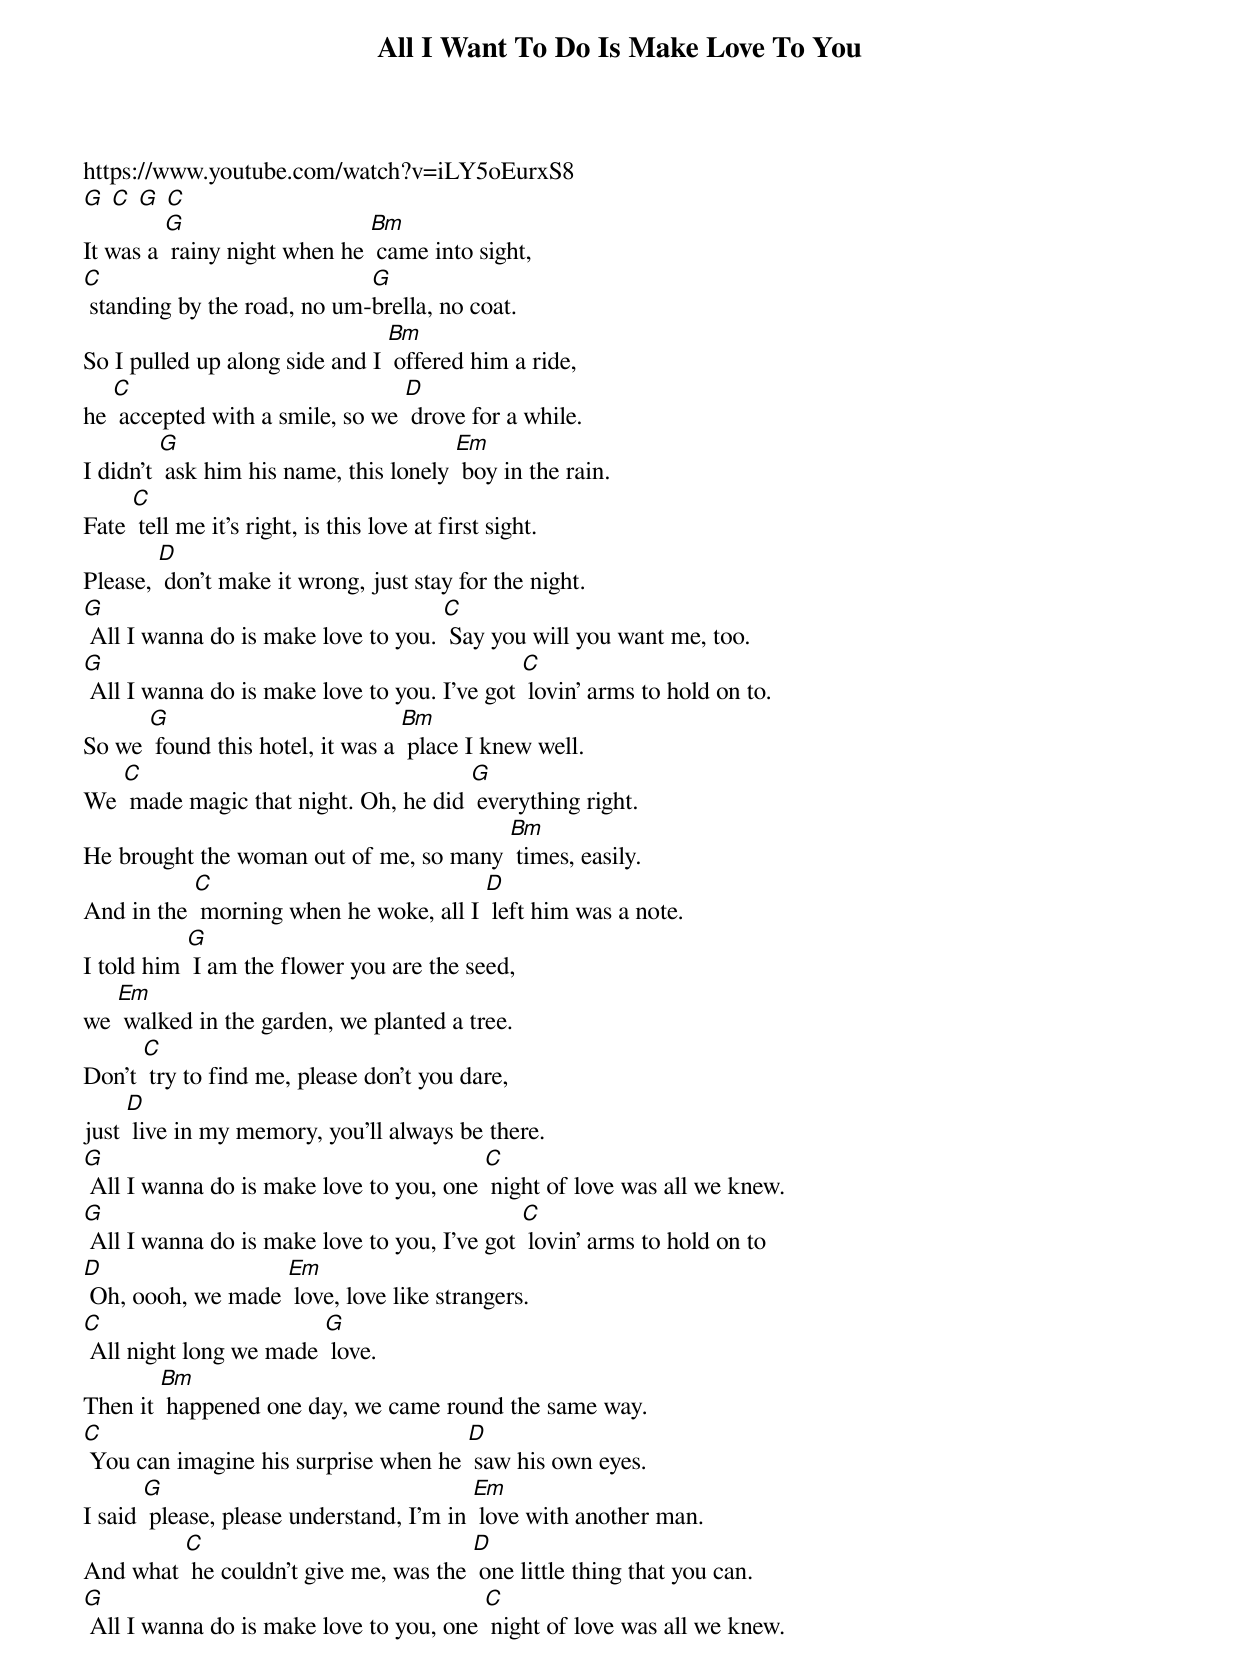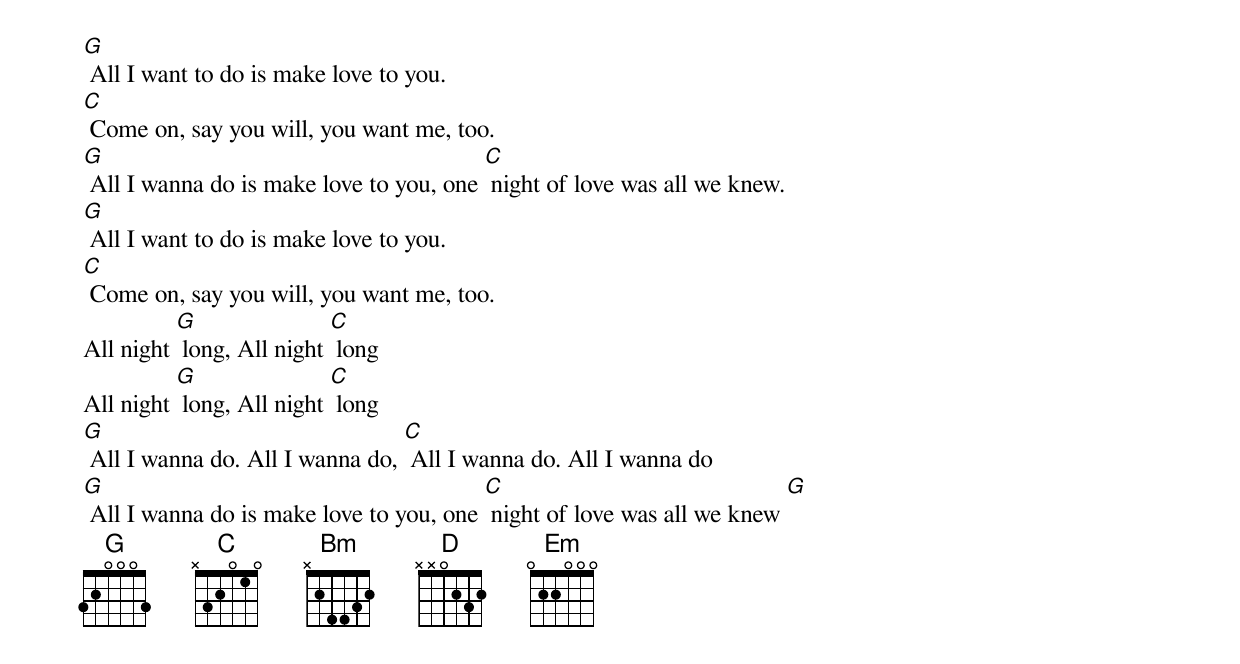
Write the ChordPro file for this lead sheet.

{t:All I Want To Do Is Make Love To You}
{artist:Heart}
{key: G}
https://www.youtube.com/watch?v=iLY5oEurxS8
{c: }
[G] [C] [G] [C]
It was a [G] rainy night when he [Bm] came into sight,
[C] standing by the road, no um-[G]brella, no coat.
So I pulled up along side and I [Bm] offered him a ride,
he [C] accepted with a smile, so we [D] drove for a while.
{c: }
I didn't [G] ask him his name, this lonely [Em] boy in the rain.
Fate [C] tell me it's right, is this love at first sight.
Please, [D] don't make it wrong, just stay for the night.
{c: }
[G] All I wanna do is make love to you. [C] Say you will you want me, too.
[G] All I wanna do is make love to you. I've got [C] lovin' arms to hold on to.
{c: }
So we [G] found this hotel, it was a [Bm] place I knew well.
We [C] made magic that night. Oh, he did [G] everything right.
He brought the woman out of me, so many [Bm] times, easily.
And in the [C] morning when he woke, all I [D] left him was a note.
{c: }
I told him [G] I am the flower you are the seed,
we [Em] walked in the garden, we planted a tree.
Don't [C] try to find me, please don't you dare,
just [D] live in my memory, you'll always be there.
{c: }
[G] All I wanna do is make love to you, one [C] night of love was all we knew.
[G] All I wanna do is make love to you, I've got [C] lovin' arms to hold on to
[D] Oh, oooh, we made [Em] love, love like strangers.
[C] All night long we made [G] love.
{c: }
Then it [Bm] happened one day, we came round the same way.
[C] You can imagine his surprise when he [D] saw his own eyes.
I said [G] please, please understand, I'm in [Em] love with another man.
And what [C] he couldn't give me, was the [D] one little thing that you can.
{c: }
[G] All I wanna do is make love to you, one [C] night of love was all we knew.
[G] All I want to do is make love to you.
[C] Come on, say you will, you want me, too.
{c: }
[G] All I wanna do is make love to you, one [C] night of love was all we knew.
[G] All I want to do is make love to you.
[C] Come on, say you will, you want me, too.
All night [G] long, All night [C] long
All night [G] long, All night [C] long
[G] All I wanna do. All I wanna do, [C] All I wanna do. All I wanna do
[G] All I wanna do is make love to you, one [C] night of love was all we knew [G]
